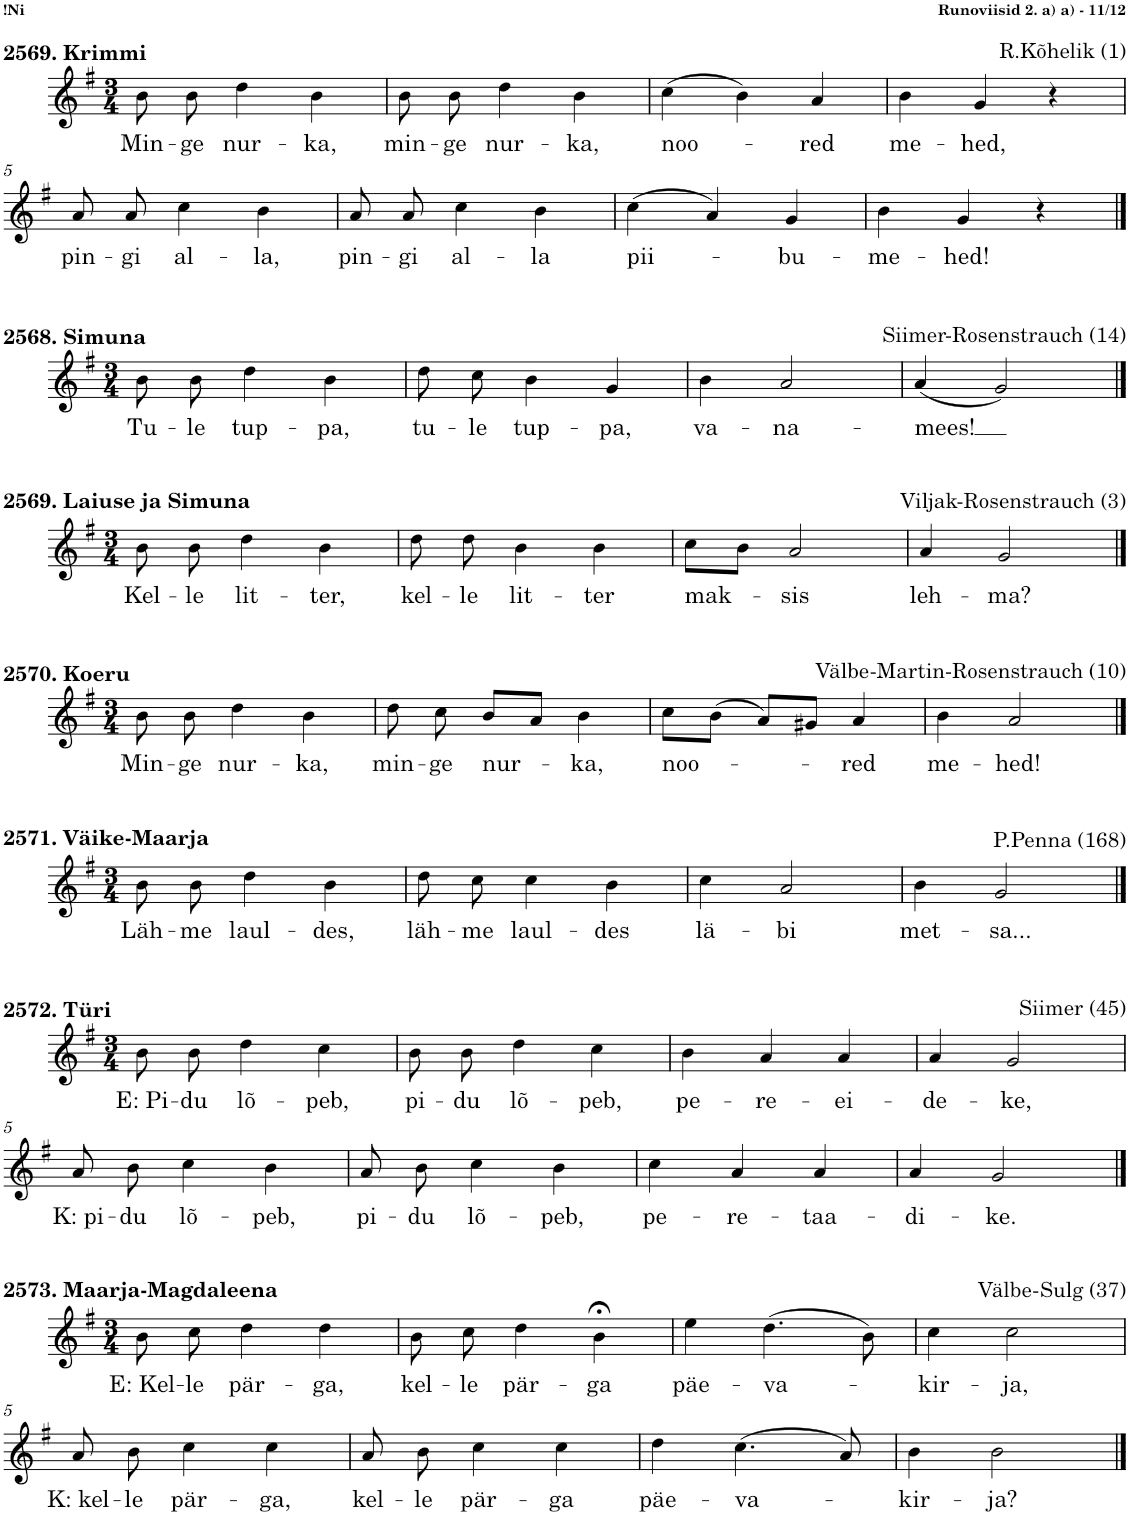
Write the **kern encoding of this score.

**kern	**text
*part1	*part1
*staff1	*staff1
*I"Piano	*
*I'Pno.	*
!!LO:PB:g=z
*clefG2	*
*k[f#]	*
*M3/4	*
=1	=1
!	!LO:LY:b
8b\	Min-
!	!LO:LY:b
8b\	-ge
!	!LO:LY:b
4dd\	nur-
!	!LO:LY:b
4b\	-ka,
=2	=2
!	!LO:LY:b
8b\	min-
!	!LO:LY:b
8b\	-ge
!	!LO:LY:b
4dd\	nur-
!	!LO:LY:b
4b\	-ka,
=3	=3
!	!LO:LY:b
(4cc\	noo-
4b\)	.
!	!LO:LY:b
4a/	-red
=4	=4
!	!LO:LY:b
4b\	me-
!	!LO:LY:b
4g/	-hed,
4r	.
!!LO:LB:g=z
=5	=5
!	!LO:LY:b
8a/	pin-
!	!LO:LY:b
8a/	-gi
!	!LO:LY:b
4cc\	al-
!	!LO:LY:b
4b\	-la,
=6	=6
!	!LO:LY:b
8a/	pin-
!	!LO:LY:b
8a/	-gi
!	!LO:LY:b
4cc\	al-
!	!LO:LY:b
4b\	-la
=7	=7
!	!LO:LY:b
(4cc\	pii-
4a/)	.
!	!LO:LY:b
4g/	-bu-
=8	=8
!	!LO:LY:b
4b\	-me-
!	!LO:LY:b
4g/	-hed!
4r	.
!!LO:LB:g=z
==1	==1
*k[f#]	*
*M3/4	*
!	!LO:LY:b
8b\	Tu-
!	!LO:LY:b
8b\	-le
!	!LO:LY:b
4dd\	tup-
!	!LO:LY:b
4b\	-pa,
=2	=2
!	!LO:LY:b
8dd\	tu-
!	!LO:LY:b
8cc\	-le
!	!LO:LY:b
4b\	tup-
!	!LO:LY:b
4g/	-pa,
=3	=3
!	!LO:LY:b
4b\	va-
!	!LO:LY:b
2a/	-na-
=4	=4
!	!LO:LY:b
(4a/	-mees!
2g/)	.
!!LO:LB:g=z
==1	==1
*k[f#]	*
*M3/4	*
!	!LO:LY:b
8b\	Kel-
!	!LO:LY:b
8b\	-le
!	!LO:LY:b
4dd\	lit-
!	!LO:LY:b
4b\	-ter,
=2	=2
!	!LO:LY:b
8dd\	kel-
!	!LO:LY:b
8dd\	-le
!	!LO:LY:b
4b\	lit-
!	!LO:LY:b
4b\	-ter
=3	=3
!	!LO:LY:b
8cc\L	mak-
8b\J	.
!	!LO:LY:b
2a/	-sis
=4	=4
!	!LO:LY:b
4a/	leh-
!	!LO:LY:b
2g/	-ma?
!!LO:LB:g=z
==1	==1
*k[f#]	*
*M3/4	*
!	!LO:LY:b
8b\	Min-
!	!LO:LY:b
8b\	-ge
!	!LO:LY:b
4dd\	nur-
!	!LO:LY:b
4b\	-ka,
=2	=2
!	!LO:LY:b
8dd\	min-
!	!LO:LY:b
8cc\	-ge
!	!LO:LY:b
8b/L	nur-
8a/J	.
!	!LO:LY:b
4b\	-ka,
=3	=3
!	!LO:LY:b
8cc\L	noo-
(8b\J	.
8a/L)	.
8g#X/J	.
!	!LO:LY:b
4a/	-red
=4	=4
!	!LO:LY:b
4b\	me-
!	!LO:LY:b
2a/	-hed!
!!LO:LB:g=z
==1	==1
*k[f#]	*
*M3/4	*
!	!LO:LY:b
8b\	Läh-
!	!LO:LY:b
8b\	-me
!	!LO:LY:b
4dd\	laul-
!	!LO:LY:b
4b\	-des,
=2	=2
!	!LO:LY:b
8dd\	läh-
!	!LO:LY:b
8cc\	-me
!	!LO:LY:b
4cc\	laul-
!	!LO:LY:b
4b\	-des
=3	=3
!	!LO:LY:b
4cc\	lä-
!	!LO:LY:b
2a/	-bi
=4	=4
!	!LO:LY:b
4b\	met-
!	!LO:LY:b
2g/	-sa...
!!LO:LB:g=z
==1	==1
*k[f#]	*
*M3/4	*
!	!LO:LY:b
8b\	E: Pi-
!	!LO:LY:b
8b\	-du
!	!LO:LY:b
4dd\	lõ-
!	!LO:LY:b
4cc\	-peb,
=2	=2
!	!LO:LY:b
8b\	pi-
!	!LO:LY:b
8b\	-du
!	!LO:LY:b
4dd\	lõ-
!	!LO:LY:b
4cc\	-peb,
=3	=3
!	!LO:LY:b
4b\	pe-
!	!LO:LY:b
4a/	-re-
!	!LO:LY:b
4a/	-ei-
=4	=4
!	!LO:LY:b
4a/	-de-
!	!LO:LY:b
2g/	-ke,
!!LO:LB:g=z
=5	=5
!	!LO:LY:b
8a/	K: pi-
!	!LO:LY:b
8b\	-du
!	!LO:LY:b
4cc\	lõ-
!	!LO:LY:b
4b\	-peb,
=6	=6
!	!LO:LY:b
8a/	pi-
!	!LO:LY:b
8b\	-du
!	!LO:LY:b
4cc\	lõ-
!	!LO:LY:b
4b\	-peb,
=7	=7
!	!LO:LY:b
4cc\	pe-
!	!LO:LY:b
4a/	-re-
!	!LO:LY:b
4a/	-taa-
=8	=8
!	!LO:LY:b
4a/	-di-
!	!LO:LY:b
2g/	-ke.
!!LO:LB:g=z
==1	==1
*k[f#]	*
*M3/4	*
!	!LO:LY:b
8b\	E: Kel-
!	!LO:LY:b
8cc\	-le
!	!LO:LY:b
4dd\	pär-
!	!LO:LY:b
4dd\	-ga,
=2	=2
!	!LO:LY:b
8b\	kel-
!	!LO:LY:b
8cc\	-le
!	!LO:LY:b
4dd\	pär-
!	!LO:LY:b
4b;<\	-ga
=3	=3
!	!LO:LY:b
4ee\	päe-
!	!LO:LY:b
(4.dd\	-va-
8b\)	.
=4	=4
!	!LO:LY:b
4cc\	-kir-
!	!LO:LY:b
2cc\	-ja,
!!LO:LB:g=z
=5	=5
!	!LO:LY:b
8a/	K: kel-
!	!LO:LY:b
8b\	-le
!	!LO:LY:b
4cc\	pär-
!	!LO:LY:b
4cc\	-ga,
=6	=6
!	!LO:LY:b
8a/	kel-
!	!LO:LY:b
8b\	-le
!	!LO:LY:b
4cc\	pär-
!	!LO:LY:b
4cc\	-ga
=7	=7
!	!LO:LY:b
4dd\	päe-
!	!LO:LY:b
(4.cc\	-va-
8a/)	.
=8	=8
!	!LO:LY:b
4b\	-kir-
!	!LO:LY:b
2b\	-ja?
==	==
*-	*-
